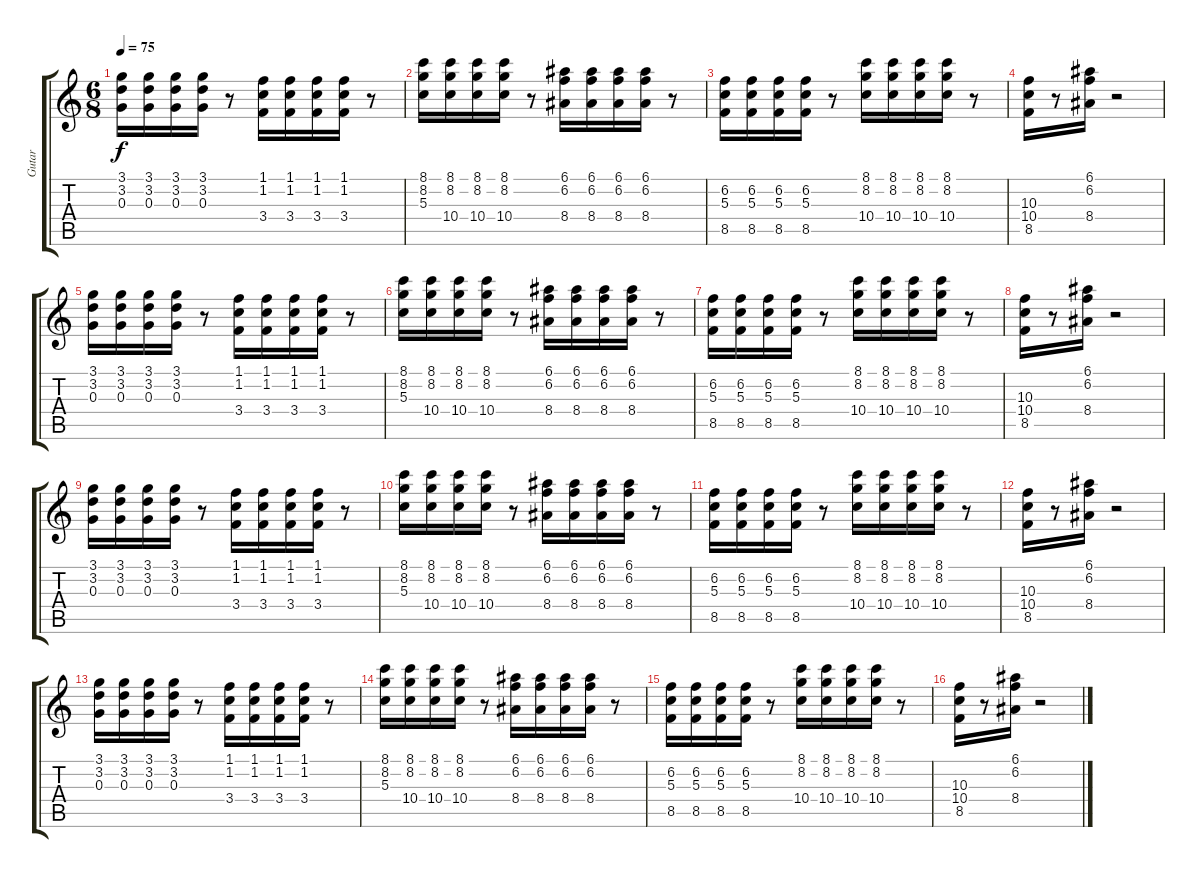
\track ("Gutar" "Gutar") {instrument acousticguitarsteel}
\staff {score tabs}
\tuning (E4 B3 G3 D3 A2 E2) {hide}
\ts (6 8)
\tempo 75
\clef g2
\ks c
(3.1 3.2 0.3).16{dy f} (3.1 3.2 0.3).16 (3.1 3.2 0.3).16 (3.1 3.2 0.3).16 r.8 (1.1 1.2 3.4).16 (1.1 1.2 3.4).16 (1.1 1.2 3.4).16 (1.1 1.2 3.4).16 r.8 |
(8.1 8.2 5.3).16 (8.1 8.2 10.4).16 (8.1 8.2 10.4).16 (8.1 8.2 10.4).16 r.8 (6.1 6.2 8.4).16 (6.1 6.2 8.4).16 (6.1 6.2 8.4).16 (6.1 6.2 8.4).16 r.8 |
(6.2 5.3 8.5).16 (6.2 5.3 8.5).16 (6.2 5.3 8.5).16 (6.2 5.3 8.5).16 r.8 (8.1 8.2 10.4).16 (8.1 8.2 10.4).16 (8.1 8.2 10.4).16 (8.1 8.2 10.4).16 r.8 |
(10.3 10.4 8.5).16 r.8 (6.1 6.2 8.4).16 r.2 |
(3.1 3.2 0.3).16 (3.1 3.2 0.3).16 (3.1 3.2 0.3).16 (3.1 3.2 0.3).16 r.8 (1.1 1.2 3.4).16 (1.1 1.2 3.4).16 (1.1 1.2 3.4).16 (1.1 1.2 3.4).16 r.8 |
(8.1 8.2 5.3).16 (8.1 8.2 10.4).16 (8.1 8.2 10.4).16 (8.1 8.2 10.4).16 r.8 (6.1 6.2 8.4).16 (6.1 6.2 8.4).16 (6.1 6.2 8.4).16 (6.1 6.2 8.4).16 r.8 |
(6.2 5.3 8.5).16 (6.2 5.3 8.5).16 (6.2 5.3 8.5).16 (6.2 5.3 8.5).16 r.8 (8.1 8.2 10.4).16 (8.1 8.2 10.4).16 (8.1 8.2 10.4).16 (8.1 8.2 10.4).16 r.8 |
(10.3 10.4 8.5).16 r.8 (6.1 6.2 8.4).16 r.2 |
(3.1 3.2 0.3).16 (3.1 3.2 0.3).16 (3.1 3.2 0.3).16 (3.1 3.2 0.3).16 r.8 (1.1 1.2 3.4).16 (1.1 1.2 3.4).16 (1.1 1.2 3.4).16 (1.1 1.2 3.4).16 r.8 |
(8.1 8.2 5.3).16 (8.1 8.2 10.4).16 (8.1 8.2 10.4).16 (8.1 8.2 10.4).16 r.8 (6.1 6.2 8.4).16 (6.1 6.2 8.4).16 (6.1 6.2 8.4).16 (6.1 6.2 8.4).16 r.8 |
(6.2 5.3 8.5).16 (6.2 5.3 8.5).16 (6.2 5.3 8.5).16 (6.2 5.3 8.5).16 r.8 (8.1 8.2 10.4).16 (8.1 8.2 10.4).16 (8.1 8.2 10.4).16 (8.1 8.2 10.4).16 r.8 |
(10.3 10.4 8.5).16 r.8 (6.1 6.2 8.4).16 r.2 |
(3.1 3.2 0.3).16 (3.1 3.2 0.3).16 (3.1 3.2 0.3).16 (3.1 3.2 0.3).16 r.8 (1.1 1.2 3.4).16 (1.1 1.2 3.4).16 (1.1 1.2 3.4).16 (1.1 1.2 3.4).16 r.8 |
(8.1 8.2 5.3).16 (8.1 8.2 10.4).16 (8.1 8.2 10.4).16 (8.1 8.2 10.4).16 r.8 (6.1 6.2 8.4).16 (6.1 6.2 8.4).16 (6.1 6.2 8.4).16 (6.1 6.2 8.4).16 r.8 |
(6.2 5.3 8.5).16 (6.2 5.3 8.5).16 (6.2 5.3 8.5).16 (6.2 5.3 8.5).16 r.8 (8.1 8.2 10.4).16 (8.1 8.2 10.4).16 (8.1 8.2 10.4).16 (8.1 8.2 10.4).16 r.8 |
(10.3 10.4 8.5).16 r.8 (6.1 6.2 8.4).16 r.2
